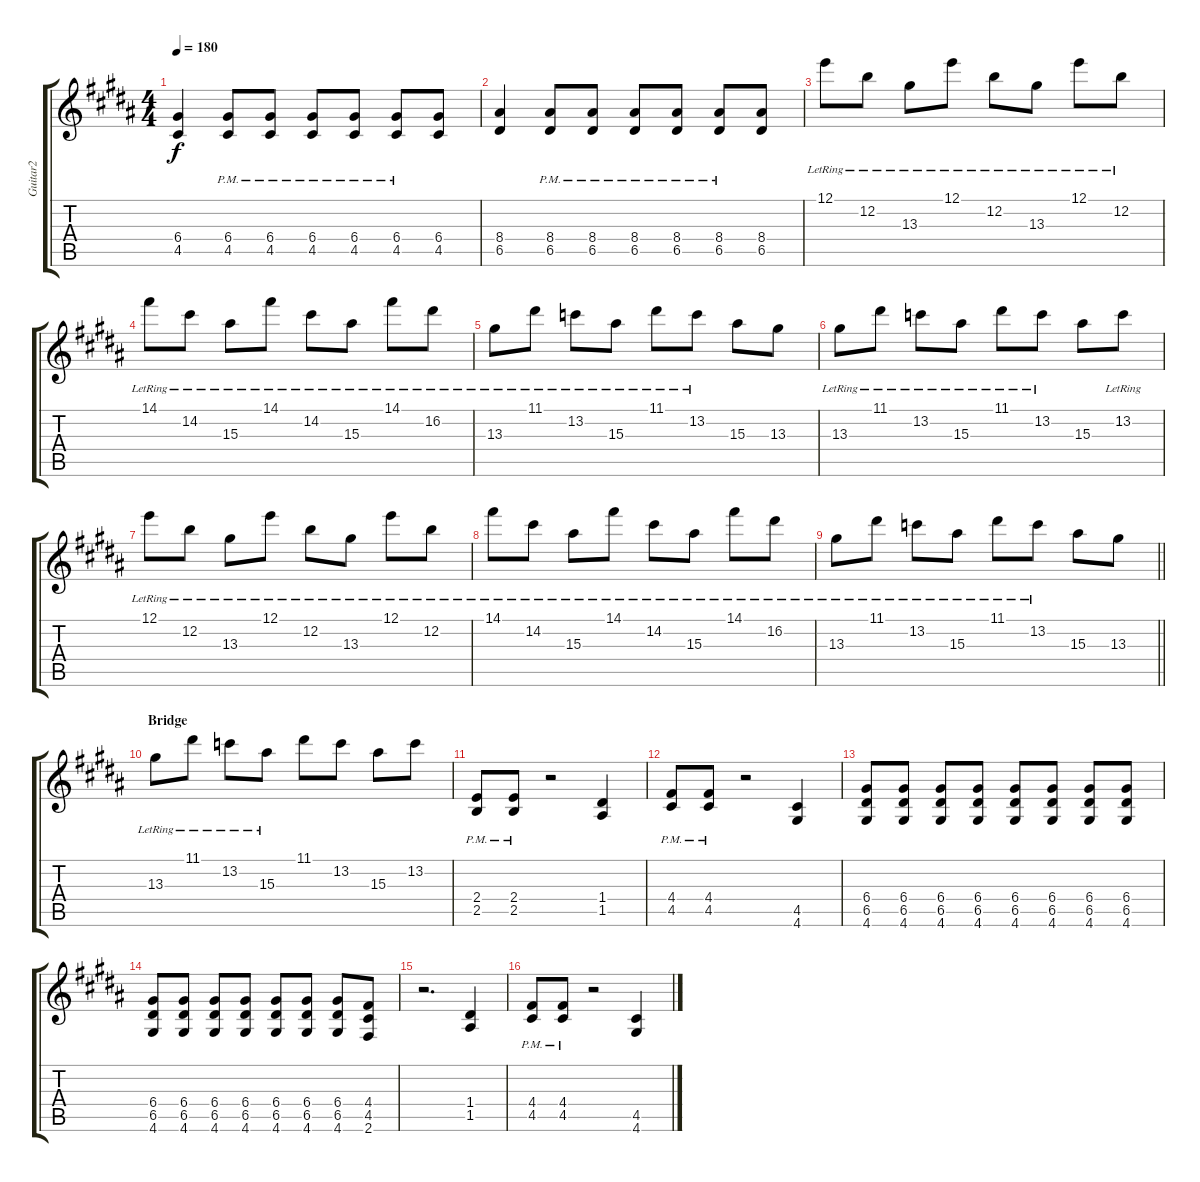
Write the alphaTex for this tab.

\track ("Guitar2" "Guitar2") {instrument overdrivenguitar}
\staff {score tabs}
\tuning (E4 B3 G3 D3 A2 E2) {hide}
\ts (4 4)
\tempo 180
\clef g2
\ks g#minor
(6.4 4.5).4{dy f} (6.4{pm} 4.5{pm}).8 (6.4{pm} 4.5{pm}).8 (6.4{pm} 4.5{pm}).8 (6.4{pm} 4.5{pm}).8 (6.4{pm} 4.5{pm}).8 (6.4 4.5).8 |
(8.4 6.5).4 (8.4{pm} 6.5{pm}).8 (8.4{pm} 6.5{pm}).8 (8.4{pm} 6.5{pm}).8 (8.4{pm} 6.5{pm}).8 (8.4{pm} 6.5{pm}).8 (8.4 6.5).8 |
12.1{lr}.8{instrument electricguitarclean} 12.2{lr}.8 13.3{lr}.8 12.1{lr}.8 12.2{lr}.8 13.3{lr}.8 12.1{lr}.8 12.2{lr}.8 |
14.1{lr}.8 14.2{lr}.8 15.3{lr}.8 14.1{lr}.8 14.2{lr}.8 15.3{lr}.8 14.1{lr}.8 16.2{lr}.8 |
13.3{lr}.8 11.1{lr}.8 13.2{lr}.8 15.3{lr}.8 11.1{lr}.8 13.2{lr}.8 15.3.8 13.3.8 |
13.3{lr}.8 11.1{lr}.8 13.2{lr}.8 15.3{lr}.8 11.1{lr}.8 13.2{lr}.8 15.3.8 13.2{lr}.8 |
12.1{lr}.8 12.2{lr}.8 13.3{lr}.8 12.1{lr}.8 12.2{lr}.8 13.3{lr}.8 12.1{lr}.8 12.2{lr}.8 |
14.1{lr}.8 14.2{lr}.8 15.3{lr}.8 14.1{lr}.8 14.2{lr}.8 15.3{lr}.8 14.1{lr}.8 16.2{lr}.8 |
\barLineRight lightlight
13.3{lr}.8 11.1{lr}.8 13.2{lr}.8 15.3{lr}.8 11.1{lr}.8 13.2{lr}.8 15.3.8 13.3.8 |
\section ("" "Bridge")
13.3{lr}.8 11.1{lr}.8 13.2{lr}.8 15.3{lr}.8 11.1.8 13.2.8 15.3.8 13.2.8 |
(2.4{pm} 2.5{pm}).8{instrument overdrivenguitar} (2.4{pm} 2.5{pm}).8 r.2 (1.4 1.5).4 |
(4.4{pm} 4.5{pm}).8 (4.4{pm} 4.5{pm}).8 r.2 (4.5 4.6).4 |
(6.4 6.5 4.6).8 (6.4 6.5 4.6).8 (6.4 6.5 4.6).8 (6.4 6.5 4.6).8 (6.4 6.5 4.6).8 (6.4 6.5 4.6).8 (6.4 6.5 4.6).8 (6.4 6.5 4.6).8 |
(6.4 6.5 4.6).8 (6.4 6.5 4.6).8 (6.4 6.5 4.6).8 (6.4 6.5 4.6).8 (6.4 6.5 4.6).8 (6.4 6.5 4.6).8 (6.4 6.5 4.6).8 (4.4 4.5 2.6).8 |
r.2{d} (1.4 1.5).4{balance 16} |
(4.4{pm} 4.5{pm}).8 (4.4{pm} 4.5{pm}).8 r.2 (4.5 4.6).4{balance 11}
